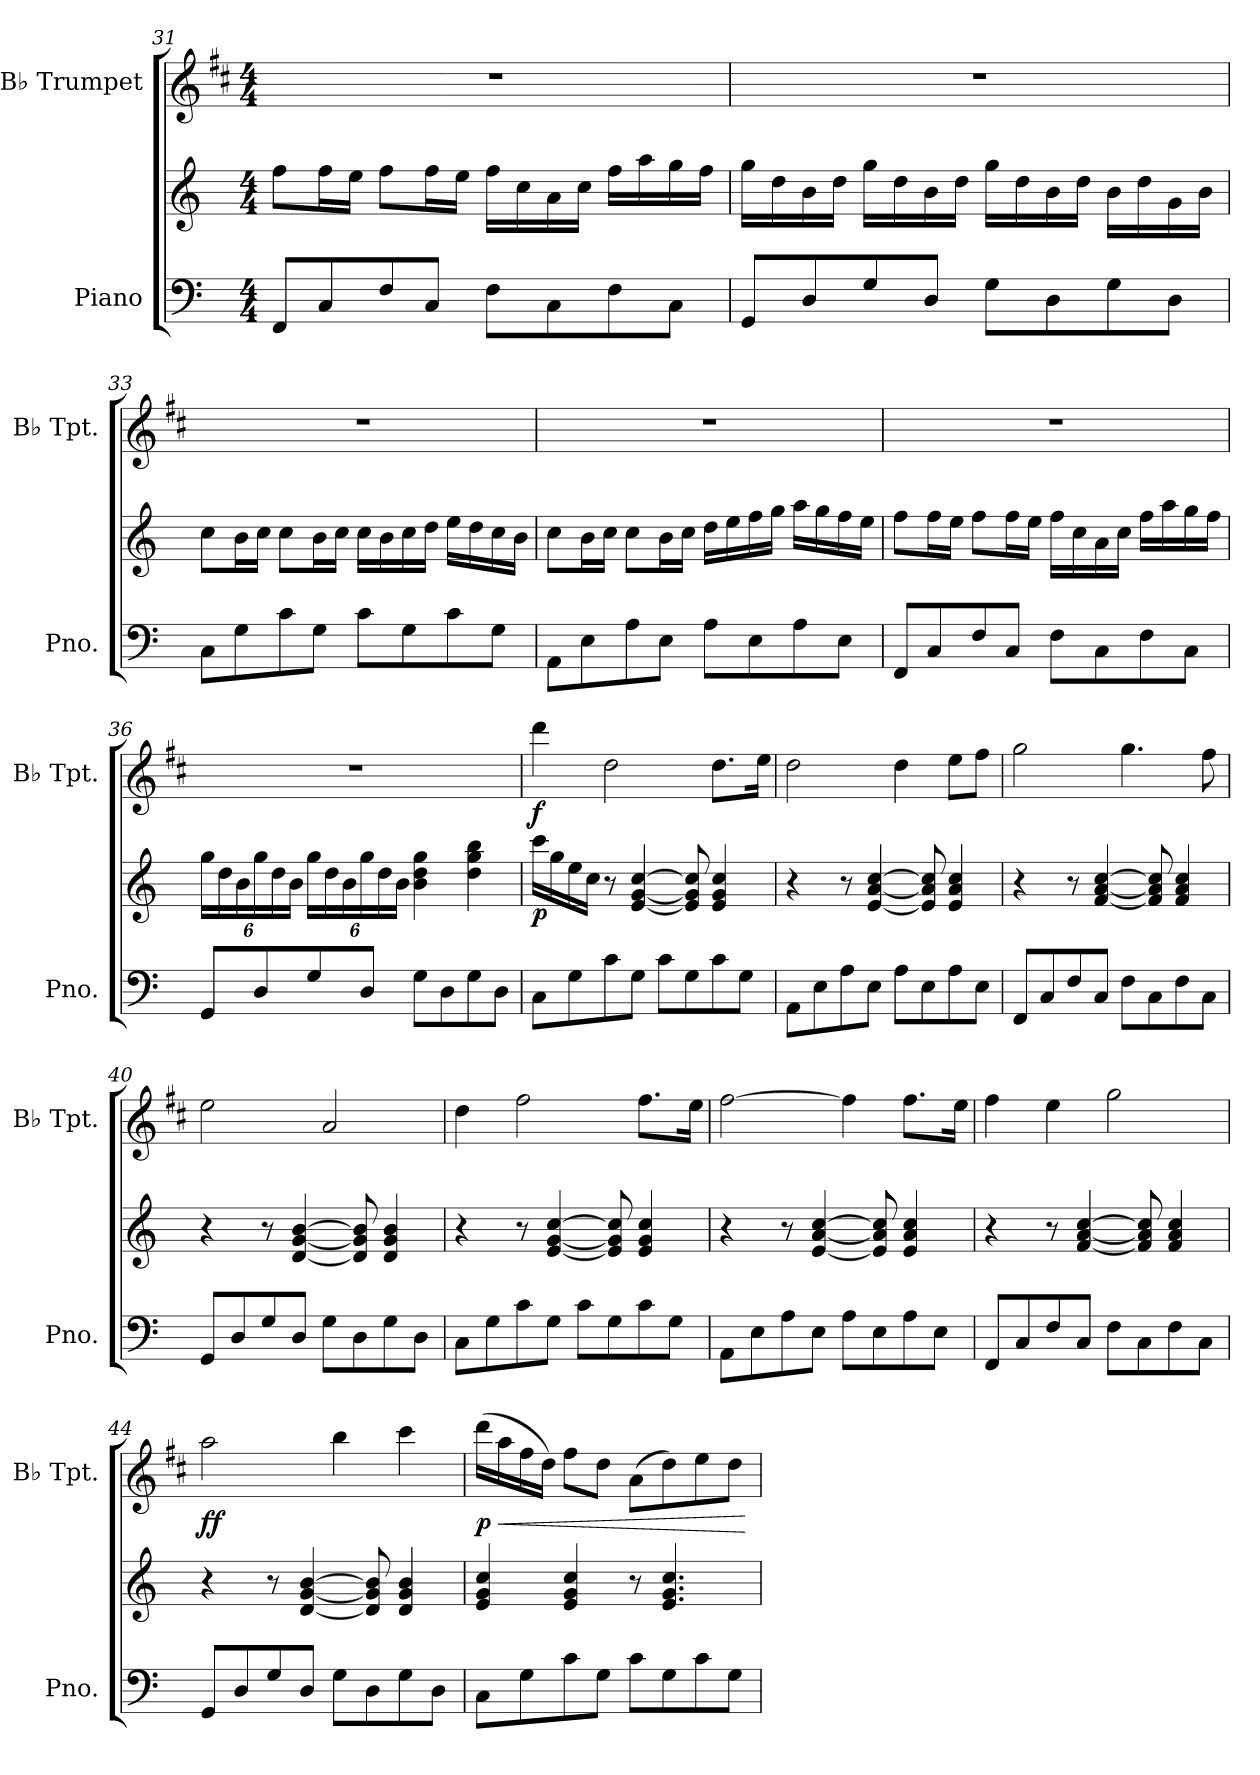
**kern	**kern	**dynam	**kern	**dynam
*part2	*part2	*part2	*part1	*part1
*staff3	*staff2	*staff2/3	*staff1	*staff1
*I"Piano	*	*	*I"B♭ Trumpet	*
*I'Pno.	*	*	*I'B♭ Tpt.	*
*clefF4	*clefG2	*	*clefG2	*
*	*	*	*ITrd1c2	*
*k[]	*k[]	*	*k[]	*
*M4/4	*M4/4	*	*M4/4	*
=31	=31	=31	=31	=31
8FF/L	8ff\L	.	1r	.
8C/	16ff\L	.	.	.
.	16ee\JJ	.	.	.
8F/	8ff\L	.	.	.
8C/J	16ff\L	.	.	.
.	16ee\JJ	.	.	.
8F\L	16ff\LL	.	.	.
.	16cc\	.	.	.
8C\	16a\	.	.	.
.	16cc\JJ	.	.	.
8F\	16ff\LL	.	.	.
.	16aa\	.	.	.
8C\J	16gg\	.	.	.
.	16ff\JJ	.	.	.
!!LO:PB:g=z
=32	=32	=32	=32	=32
8GG/L	16gg\LL	.	1r	.
.	16dd\	.	.	.
8D/	16b\	.	.	.
.	16dd\JJ	.	.	.
8G/	16gg\LL	.	.	.
.	16dd\	.	.	.
8D/J	16b\	.	.	.
.	16dd\JJ	.	.	.
8G\L	16gg\LL	.	.	.
.	16dd\	.	.	.
8D\	16b\	.	.	.
.	16dd\JJ	.	.	.
8G\	16b\LL	.	.	.
.	16dd\	.	.	.
8D\J	16g\	.	.	.
.	16b\JJ	.	.	.
=33	=33	=33	=33	=33
8C\L	8cc\L	.	1r	.
8G\	16b\L	.	.	.
.	16cc\JJ	.	.	.
8c\	8cc\L	.	.	.
8G\J	16b\L	.	.	.
.	16cc\JJ	.	.	.
8c\L	16cc\LL	.	.	.
.	16b\	.	.	.
8G\	16cc\	.	.	.
.	16dd\JJ	.	.	.
8c\	16ee\LL	.	.	.
.	16dd\	.	.	.
8G\J	16cc\	.	.	.
.	16b\JJ	.	.	.
=34	=34	=34	=34	=34
8AA\L	8cc\L	.	1r	.
8E\	16b\L	.	.	.
.	16cc\JJ	.	.	.
8A\	8cc\L	.	.	.
8E\J	16b\L	.	.	.
.	16cc\JJ	.	.	.
8A\L	16dd\LL	.	.	.
.	16ee\	.	.	.
8E\	16ff\	.	.	.
.	16gg\JJ	.	.	.
8A\	16aa\LL	.	.	.
.	16gg\	.	.	.
8E\J	16ff\	.	.	.
.	16ee\JJ	.	.	.
!!LO:LB:g=z
=35	=35	=35	=35	=35
8FF/L	8ff\L	.	1r	.
8C/	16ff\L	.	.	.
.	16ee\JJ	.	.	.
8F/	8ff\L	.	.	.
8C/J	16ff\L	.	.	.
.	16ee\JJ	.	.	.
8F\L	16ff\LL	.	.	.
.	16cc\	.	.	.
8C\	16a\	.	.	.
.	16cc\JJ	.	.	.
8F\	16ff\LL	.	.	.
.	16aa\	.	.	.
8C\J	16gg\	.	.	.
.	16ff\JJ	.	.	.
=36	=36	=36	=36	=36
*	*Xbrackettup	*	*	*
8GG/L	24gg\LL	.	1r	.
.	24dd\	.	.	.
.	24b\	.	.	.
8D/	24gg\	.	.	.
.	24dd\	.	.	.
.	24b\JJ	.	.	.
8G/	24gg\LL	.	.	.
.	24dd\	.	.	.
.	24b\	.	.	.
8D/J	24gg\	.	.	.
.	24dd\	.	.	.
.	24b\JJ	.	.	.
8G\L	4b\ 4dd\ 4gg\	.	.	.
8D\	.	.	.	.
8G\	4dd\ 4gg\ 4bb\	.	.	.
8D\J	.	.	.	.
=37	=37	=37	=37	=37
!	!	!LO:DY:b	!	!LO:DY:b
8C\L	16ccc\LL	p	4ccc\	f
.	16gg\	.	.	.
8G\	16ee\	.	.	.
.	16cc\JJ	.	.	.
8c\	8r	.	2cc\	.
8G\J	[4e/ [4g/ [4cc/	.	.	.
8c\L	.	.	.	.
8G\	8e/] 8g/] 8cc/]	.	.	.
8c\	4e/ 4g/ 4cc/	.	8.cc\L	.
8G\J	.	.	.	.
.	.	.	16dd\Jk	.
!!LO:LB:g=z
=38	=38	=38	=38	=38
8AA\L	4r	.	2cc\	.
8E\	.	.	.	.
8A\	8r	.	.	.
8E\J	[4e/ [4a/ [4cc/	.	.	.
8A\L	.	.	4cc\	.
8E\	8e/] 8a/] 8cc/]	.	.	.
8A\	4e/ 4a/ 4cc/	.	8dd\L	.
8E\J	.	.	8ee\J	.
=39	=39	=39	=39	=39
8FF/L	4r	.	2ff\	.
8C/	.	.	.	.
8F/	8r	.	.	.
8C/J	[4f/ [4a/ [4cc/	.	.	.
8F\L	.	.	4.ff\	.
8C\	8f/] 8a/] 8cc/]	.	.	.
8F\	4f/ 4a/ 4cc/	.	.	.
8C\J	.	.	8ee\	.
=40	=40	=40	=40	=40
8GG/L	4r	.	2dd\	.
8D/	.	.	.	.
8G/	8r	.	.	.
8D/J	[4d/ [4g/ [4b/	.	.	.
8G\L	.	.	2g/	.
8D\	8d/] 8g/] 8b/]	.	.	.
8G\	4d/ 4g/ 4b/	.	.	.
8D\J	.	.	.	.
=41	=41	=41	=41	=41
8C\L	4r	.	4cc\	.
8G\	.	.	.	.
8c\	8r	.	2ee\	.
8G\J	[4e/ [4g/ [4cc/	.	.	.
8c\L	.	.	.	.
8G\	8e/] 8g/] 8cc/]	.	.	.
8c\	4e/ 4g/ 4cc/	.	8.ee\L	.
8G\J	.	.	.	.
.	.	.	16dd\Jk	.
=42	=42	=42	=42	=42
8AA\L	4r	.	[2ee\	.
8E\	.	.	.	.
8A\	8r	.	.	.
8E\J	[4e/ [4a/ [4cc/	.	.	.
8A\L	.	.	4ee\]	.
8E\	8e/] 8a/] 8cc/]	.	.	.
8A\	4e/ 4a/ 4cc/	.	8.ee\L	.
8E\J	.	.	.	.
.	.	.	16dd\Jk	.
!!LO:LB:g=z
=43	=43	=43	=43	=43
8FF/L	4r	.	4ee\	.
8C/	.	.	.	.
8F/	8r	.	4dd\	.
8C/J	[4f/ [4a/ [4cc/	.	.	.
8F\L	.	.	2ff\	.
8C\	8f/] 8a/] 8cc/]	.	.	.
8F\	4f/ 4a/ 4cc/	.	.	.
8C\J	.	.	.	.
=44	=44	=44	=44	=44
!	!	!	!	!LO:DY:b
8GG/L	4r	.	2gg\	ff
8D/	.	.	.	.
8G/	8r	.	.	.
8D/J	[4d/ [4g/ [4b/	.	.	.
8G\L	.	.	4aa\	.
8D\	8d/] 8g/] 8b/]	.	.	.
8G\	4d/ 4g/ 4b/	.	4bb\	.
8D\J	.	.	.	.
=45	=45	=45	=45	=45
!	!	!	!	!LO:DY:b
8C\L	4e/ 4g/ 4cc/	.	(16ccc\LL	p
!	!	!	!	!LO:HP:b
.	.	.	16gg\	<
8G\	.	.	16ee\	.
.	.	.	16cc\JJ)	.
8c\	4e/ 4g/ 4cc/	.	8ee\L	.
8G\J	.	.	8cc\J	.
8c\L	8r	.	(8g\L	.
8G\	4.e/ 4.g/ 4.cc/	.	8cc\)	.
8c\	.	.	8dd\	.
8G\J	.	.	8cc\J	.
.	.	.	.	[
=	=	=	=	=
*-	*-	*-	*-	*-
